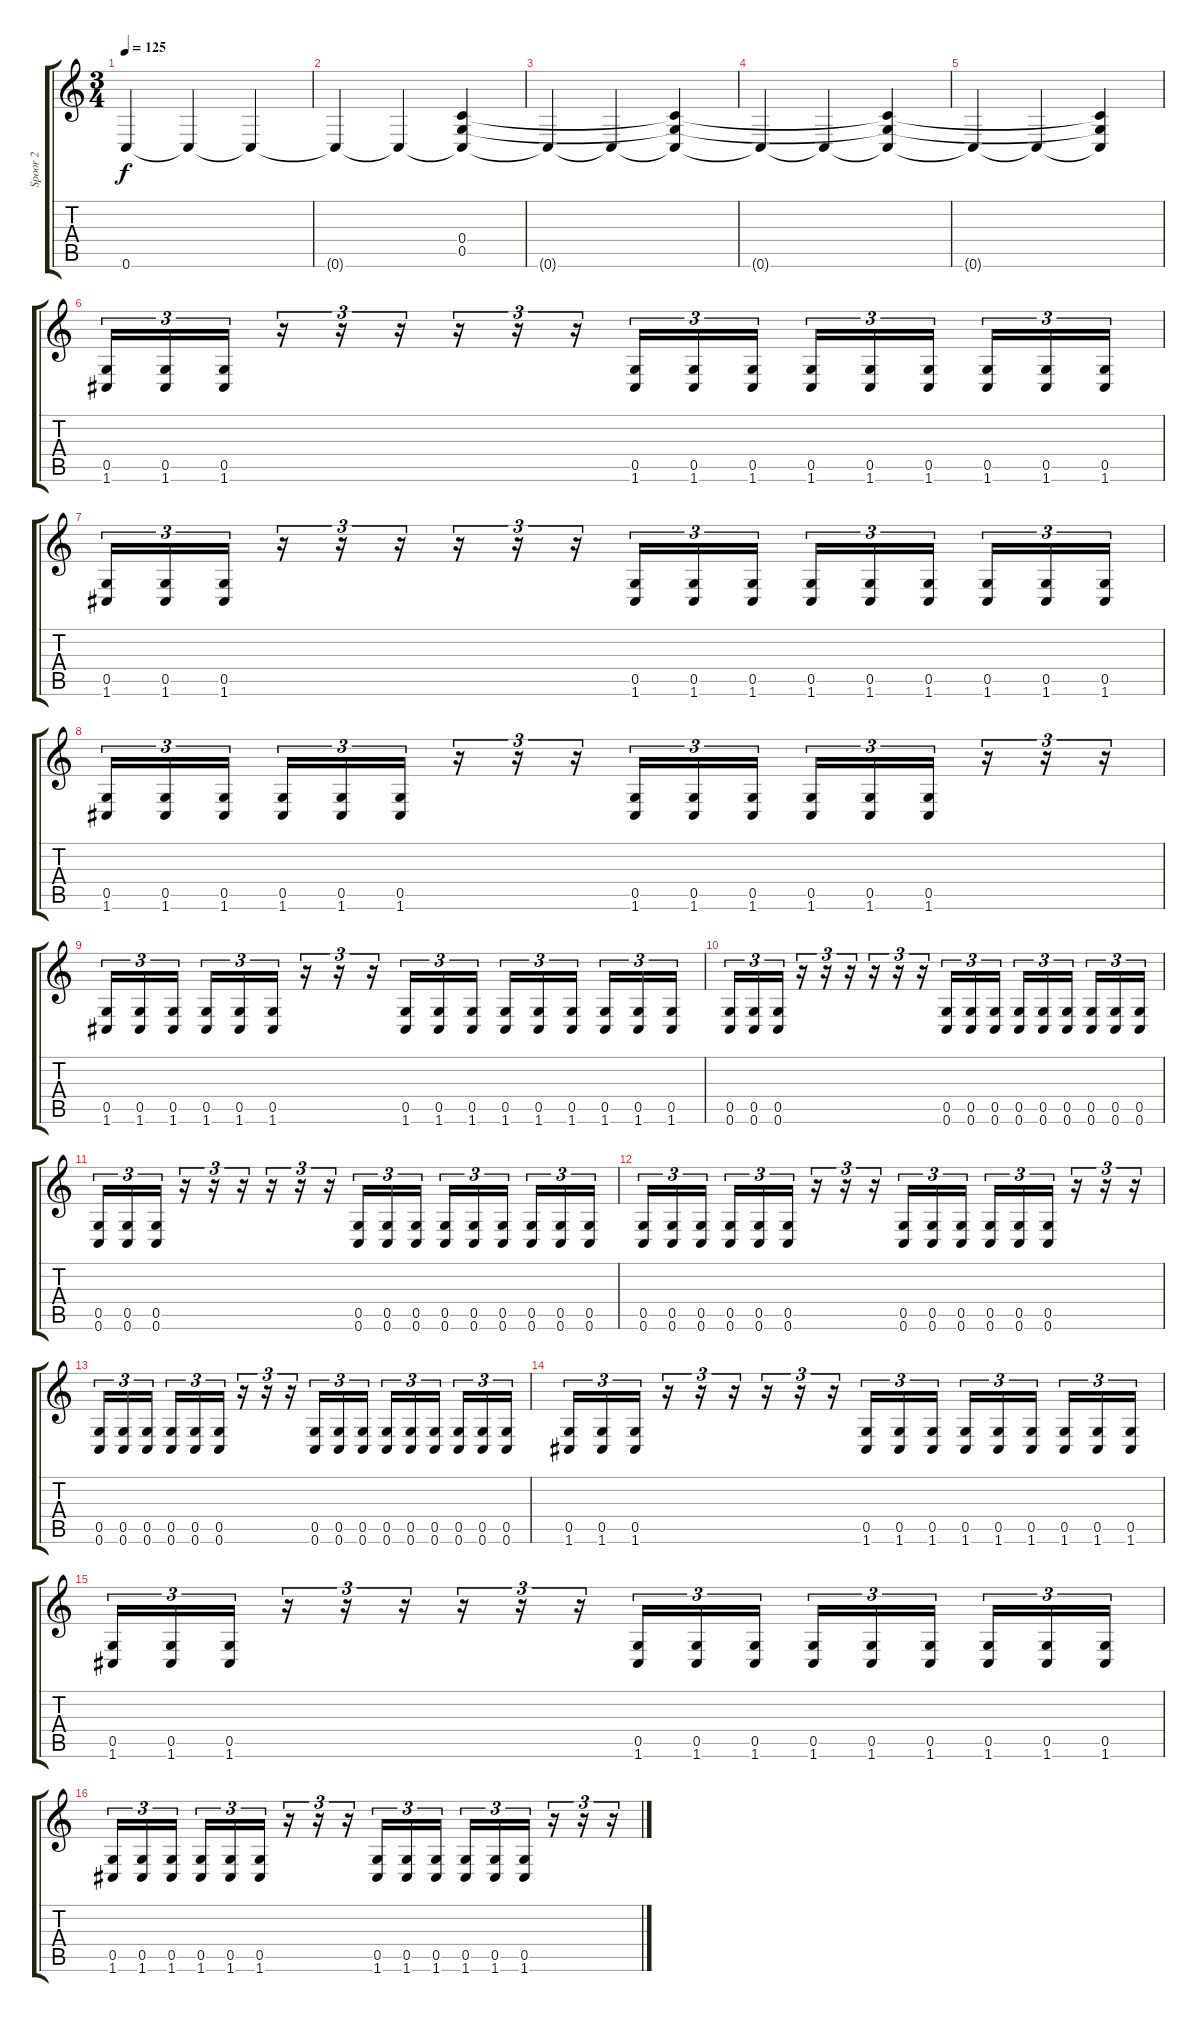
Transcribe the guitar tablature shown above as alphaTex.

\track ("Spoor 2" "Spoor 2") {instrument distortionguitar}
\staff {score tabs}
\tuning (D4 A3 F3 C3 G2 C2) {hide}
\ts (3 4)
\tempo 125
\clef g2
\ks c
0.6{t}.4{dy f} 0.6{t}.4 0.6{t}.4 |
0.6{t}.4 0.6{t}.4 (0.4{t} 0.5{t} 0.6{t}).4 |
0.6{t}.4 0.6{t}.4 (0.4{t} 0.5{t} 0.6{t}).4 |
0.6{t}.4 0.6{t}.4 (0.4{t} 0.5{t} 0.6{t}).4 |
0.6{t}.4 0.6{t}.4 (0.4{t} 0.5{t} 0.6{t}).4 |
(0.5 1.6).16{tu (3 2)} (0.5 1.6).16{tu (3 2)} (0.5 1.6).16{tu (3 2)} r.16{tu (3 2)} r.16{tu (3 2)} r.16{tu (3 2)} r.16{tu (3 2)} r.16{tu (3 2)} r.16{tu (3 2)} (0.5 1.6).16{tu (3 2)} (0.5 1.6).16{tu (3 2)} (0.5 1.6).16{tu (3 2)} (0.5 1.6).16{tu (3 2)} (0.5 1.6).16{tu (3 2)} (0.5 1.6).16{tu (3 2) beam splitsecondary} (0.5 1.6).16{tu (3 2)} (0.5 1.6).16{tu (3 2)} (0.5 1.6).16{tu (3 2)} |
(0.5 1.6).16{tu (3 2)} (0.5 1.6).16{tu (3 2)} (0.5 1.6).16{tu (3 2)} r.16{tu (3 2)} r.16{tu (3 2)} r.16{tu (3 2)} r.16{tu (3 2)} r.16{tu (3 2)} r.16{tu (3 2)} (0.5 1.6).16{tu (3 2)} (0.5 1.6).16{tu (3 2)} (0.5 1.6).16{tu (3 2)} (0.5 1.6).16{tu (3 2)} (0.5 1.6).16{tu (3 2)} (0.5 1.6).16{tu (3 2) beam splitsecondary} (0.5 1.6).16{tu (3 2)} (0.5 1.6).16{tu (3 2)} (0.5 1.6).16{tu (3 2)} |
(0.5 1.6).16{tu (3 2)} (0.5 1.6).16{tu (3 2)} (0.5 1.6).16{tu (3 2) beam splitsecondary} (0.5 1.6).16{tu (3 2)} (0.5 1.6).16{tu (3 2)} (0.5 1.6).16{tu (3 2)} r.16{tu (3 2)} r.16{tu (3 2)} r.16{tu (3 2)} (0.5 1.6).16{tu (3 2)} (0.5 1.6).16{tu (3 2)} (0.5 1.6).16{tu (3 2)} (0.5 1.6).16{tu (3 2)} (0.5 1.6).16{tu (3 2)} (0.5 1.6).16{tu (3 2)} r.16{tu (3 2)} r.16{tu (3 2)} r.16{tu (3 2)} |
(0.5 1.6).16{tu (3 2)} (0.5 1.6).16{tu (3 2)} (0.5 1.6).16{tu (3 2) beam splitsecondary} (0.5 1.6).16{tu (3 2)} (0.5 1.6).16{tu (3 2)} (0.5 1.6).16{tu (3 2)} r.16{tu (3 2)} r.16{tu (3 2)} r.16{tu (3 2)} (0.5 1.6).16{tu (3 2)} (0.5 1.6).16{tu (3 2)} (0.5 1.6).16{tu (3 2)} (0.5 1.6).16{tu (3 2)} (0.5 1.6).16{tu (3 2)} (0.5 1.6).16{tu (3 2) beam splitsecondary} (0.5 1.6).16{tu (3 2)} (0.5 1.6).16{tu (3 2)} (0.5 1.6).16{tu (3 2)} |
(0.5 0.6).16{tu (3 2)} (0.5 0.6).16{tu (3 2)} (0.5 0.6).16{tu (3 2)} r.16{tu (3 2)} r.16{tu (3 2)} r.16{tu (3 2)} r.16{tu (3 2)} r.16{tu (3 2)} r.16{tu (3 2)} (0.5 0.6).16{tu (3 2)} (0.5 0.6).16{tu (3 2)} (0.5 0.6).16{tu (3 2)} (0.5 0.6).16{tu (3 2)} (0.5 0.6).16{tu (3 2)} (0.5 0.6).16{tu (3 2) beam splitsecondary} (0.5 0.6).16{tu (3 2)} (0.5 0.6).16{tu (3 2)} (0.5 0.6).16{tu (3 2)} |
(0.5 0.6).16{tu (3 2)} (0.5 0.6).16{tu (3 2)} (0.5 0.6).16{tu (3 2)} r.16{tu (3 2)} r.16{tu (3 2)} r.16{tu (3 2)} r.16{tu (3 2)} r.16{tu (3 2)} r.16{tu (3 2)} (0.5 0.6).16{tu (3 2)} (0.5 0.6).16{tu (3 2)} (0.5 0.6).16{tu (3 2)} (0.5 0.6).16{tu (3 2)} (0.5 0.6).16{tu (3 2)} (0.5 0.6).16{tu (3 2) beam splitsecondary} (0.5 0.6).16{tu (3 2)} (0.5 0.6).16{tu (3 2)} (0.5 0.6).16{tu (3 2)} |
(0.5 0.6).16{tu (3 2)} (0.5 0.6).16{tu (3 2)} (0.5 0.6).16{tu (3 2) beam splitsecondary} (0.5 0.6).16{tu (3 2)} (0.5 0.6).16{tu (3 2)} (0.5 0.6).16{tu (3 2)} r.16{tu (3 2)} r.16{tu (3 2)} r.16{tu (3 2)} (0.5 0.6).16{tu (3 2)} (0.5 0.6).16{tu (3 2)} (0.5 0.6).16{tu (3 2)} (0.5 0.6).16{tu (3 2)} (0.5 0.6).16{tu (3 2)} (0.5 0.6).16{tu (3 2)} r.16{tu (3 2)} r.16{tu (3 2)} r.16{tu (3 2)} |
(0.5 0.6).16{tu (3 2)} (0.5 0.6).16{tu (3 2)} (0.5 0.6).16{tu (3 2) beam splitsecondary} (0.5 0.6).16{tu (3 2)} (0.5 0.6).16{tu (3 2)} (0.5 0.6).16{tu (3 2)} r.16{tu (3 2)} r.16{tu (3 2)} r.16{tu (3 2)} (0.5 0.6).16{tu (3 2)} (0.5 0.6).16{tu (3 2)} (0.5 0.6).16{tu (3 2)} (0.5 0.6).16{tu (3 2)} (0.5 0.6).16{tu (3 2)} (0.5 0.6).16{tu (3 2) beam splitsecondary} (0.5 0.6).16{tu (3 2)} (0.5 0.6).16{tu (3 2)} (0.5 0.6).16{tu (3 2)} |
(0.5 1.6).16{tu (3 2)} (0.5 1.6).16{tu (3 2)} (0.5 1.6).16{tu (3 2)} r.16{tu (3 2)} r.16{tu (3 2)} r.16{tu (3 2)} r.16{tu (3 2)} r.16{tu (3 2)} r.16{tu (3 2)} (0.5 1.6).16{tu (3 2)} (0.5 1.6).16{tu (3 2)} (0.5 1.6).16{tu (3 2)} (0.5 1.6).16{tu (3 2)} (0.5 1.6).16{tu (3 2)} (0.5 1.6).16{tu (3 2) beam splitsecondary} (0.5 1.6).16{tu (3 2)} (0.5 1.6).16{tu (3 2)} (0.5 1.6).16{tu (3 2)} |
(0.5 1.6).16{tu (3 2)} (0.5 1.6).16{tu (3 2)} (0.5 1.6).16{tu (3 2)} r.16{tu (3 2)} r.16{tu (3 2)} r.16{tu (3 2)} r.16{tu (3 2)} r.16{tu (3 2)} r.16{tu (3 2)} (0.5 1.6).16{tu (3 2)} (0.5 1.6).16{tu (3 2)} (0.5 1.6).16{tu (3 2)} (0.5 1.6).16{tu (3 2)} (0.5 1.6).16{tu (3 2)} (0.5 1.6).16{tu (3 2) beam splitsecondary} (0.5 1.6).16{tu (3 2)} (0.5 1.6).16{tu (3 2)} (0.5 1.6).16{tu (3 2)} |
(0.5 1.6).16{tu (3 2)} (0.5 1.6).16{tu (3 2)} (0.5 1.6).16{tu (3 2) beam splitsecondary} (0.5 1.6).16{tu (3 2)} (0.5 1.6).16{tu (3 2)} (0.5 1.6).16{tu (3 2)} r.16{tu (3 2)} r.16{tu (3 2)} r.16{tu (3 2)} (0.5 1.6).16{tu (3 2)} (0.5 1.6).16{tu (3 2)} (0.5 1.6).16{tu (3 2)} (0.5 1.6).16{tu (3 2)} (0.5 1.6).16{tu (3 2)} (0.5 1.6).16{tu (3 2)} r.16{tu (3 2)} r.16{tu (3 2)} r.16{tu (3 2)}
